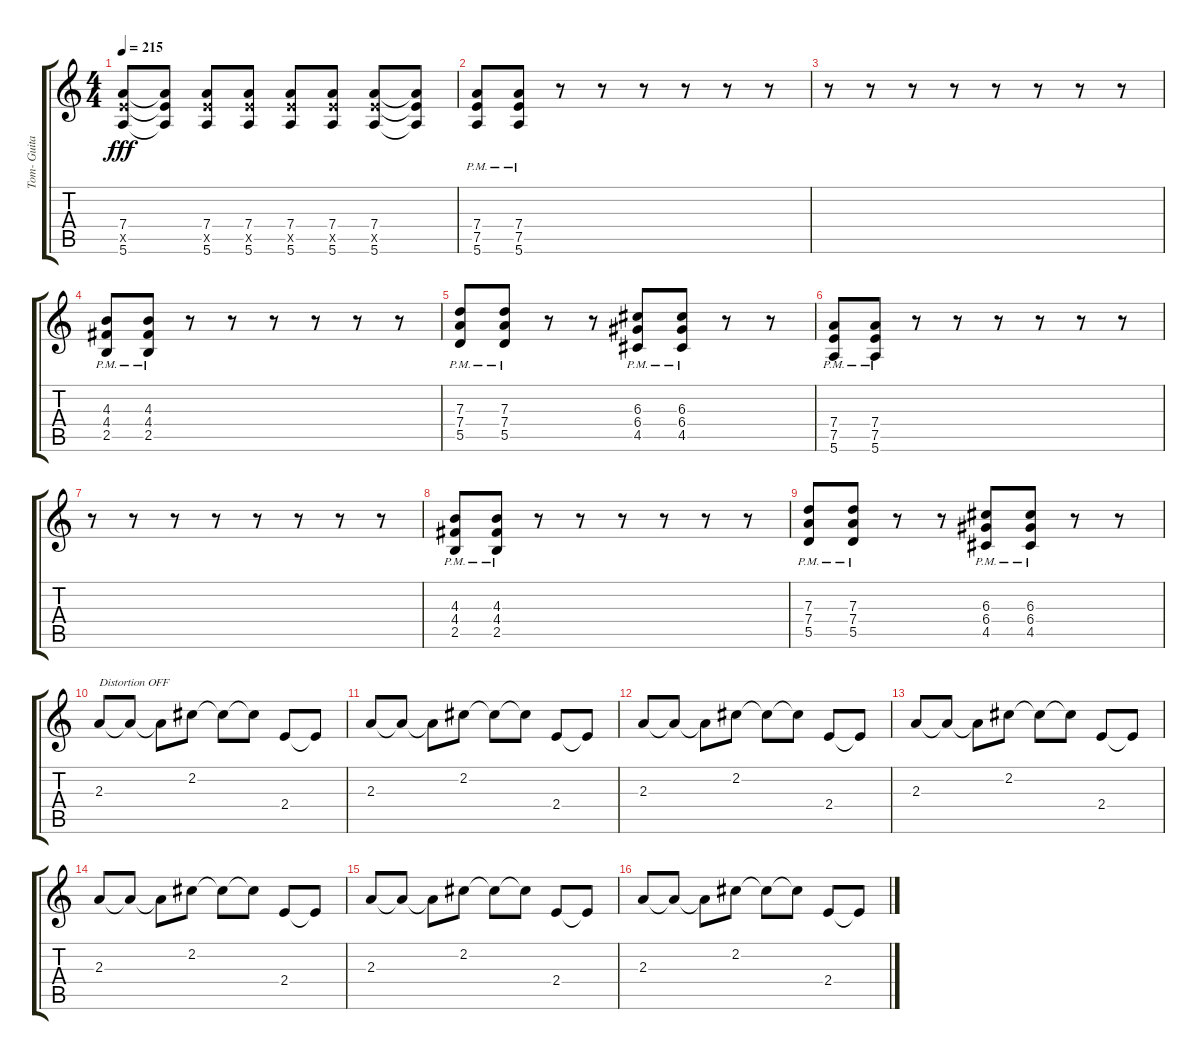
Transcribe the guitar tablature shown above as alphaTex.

\track ("Tom- Guitar 1" "Tom- Guita") {instrument distortionguitar}
\staff {score tabs}
\tuning (E4 B3 G3 D3 A2 E2) {hide}
\ts (4 4)
\tempo 215
\clef g2
\ks c
(7.4 7.5{x} 5.6).8{dy fff} (7.4{t} 7.5{t} 5.6{t}).8 (7.4 7.5{x} 5.6).8 (7.4 7.5{x} 5.6).8 (7.4 7.5{x} 5.6).8 (7.4 7.5{x} 5.6).8 (7.4 7.5{x} 5.6).8 (7.4{t} 7.5{t} 5.6{t}).8 |
(7.4{pm} 7.5{pm} 5.6{pm}).8{volume 16 instrument distortionguitar} (7.4{pm} 7.5{pm} 5.6{pm}).8 r.8 r.8 r.8 r.8 r.8 r.8 |
r.8 r.8 r.8 r.8 r.8 r.8 r.8 r.8 |
(4.3{pm} 4.4{pm} 2.5{pm}).8 (4.3{pm} 4.4{pm} 2.5{pm}).8 r.8 r.8 r.8 r.8 r.8 r.8 |
(7.3{pm} 7.4{pm} 5.5{pm}).8 (7.3{pm} 7.4{pm} 5.5{pm}).8 r.8 r.8 (6.3{pm} 6.4{pm} 4.5{pm}).8 (6.3{pm} 6.4{pm} 4.5{pm}).8 r.8 r.8 |
(7.4{pm} 7.5{pm} 5.6{pm}).8{volume 16 instrument distortionguitar} (7.4{pm} 7.5{pm} 5.6{pm}).8 r.8 r.8 r.8 r.8 r.8 r.8 |
r.8 r.8 r.8 r.8 r.8 r.8 r.8 r.8 |
(4.3{pm} 4.4{pm} 2.5{pm}).8 (4.3{pm} 4.4{pm} 2.5{pm}).8 r.8 r.8 r.8 r.8 r.8 r.8 |
(7.3{pm} 7.4{pm} 5.5{pm}).8 (7.3{pm} 7.4{pm} 5.5{pm}).8 r.8 r.8 (6.3{pm} 6.4{pm} 4.5{pm}).8 (6.3{pm} 6.4{pm} 4.5{pm}).8 r.8 r.8 |
2.3.8{txt "Distortion OFF" volume 16 instrument distortionguitar} 2.3{t}.8 2.3{t}.8 2.2.8 2.2{t}.8 2.2{t}.8 2.4.8 2.4{t}.8 |
2.3.8 2.3{t}.8 2.3{t}.8 2.2.8 2.2{t}.8 2.2{t}.8 2.4.8 2.4{t}.8 |
2.3.8 2.3{t}.8 2.3{t}.8 2.2.8 2.2{t}.8 2.2{t}.8 2.4.8 2.4{t}.8 |
2.3.8 2.3{t}.8 2.3{t}.8 2.2.8 2.2{t}.8 2.2{t}.8 2.4.8 2.4{t}.8 |
2.3.8 2.3{t}.8 2.3{t}.8 2.2.8 2.2{t}.8 2.2{t}.8 2.4.8 2.4{t}.8 |
2.3.8 2.3{t}.8 2.3{t}.8 2.2.8 2.2{t}.8 2.2{t}.8 2.4.8 2.4{t}.8 |
2.3.8 2.3{t}.8 2.3{t}.8 2.2.8 2.2{t}.8 2.2{t}.8 2.4.8 2.4{t}.8
